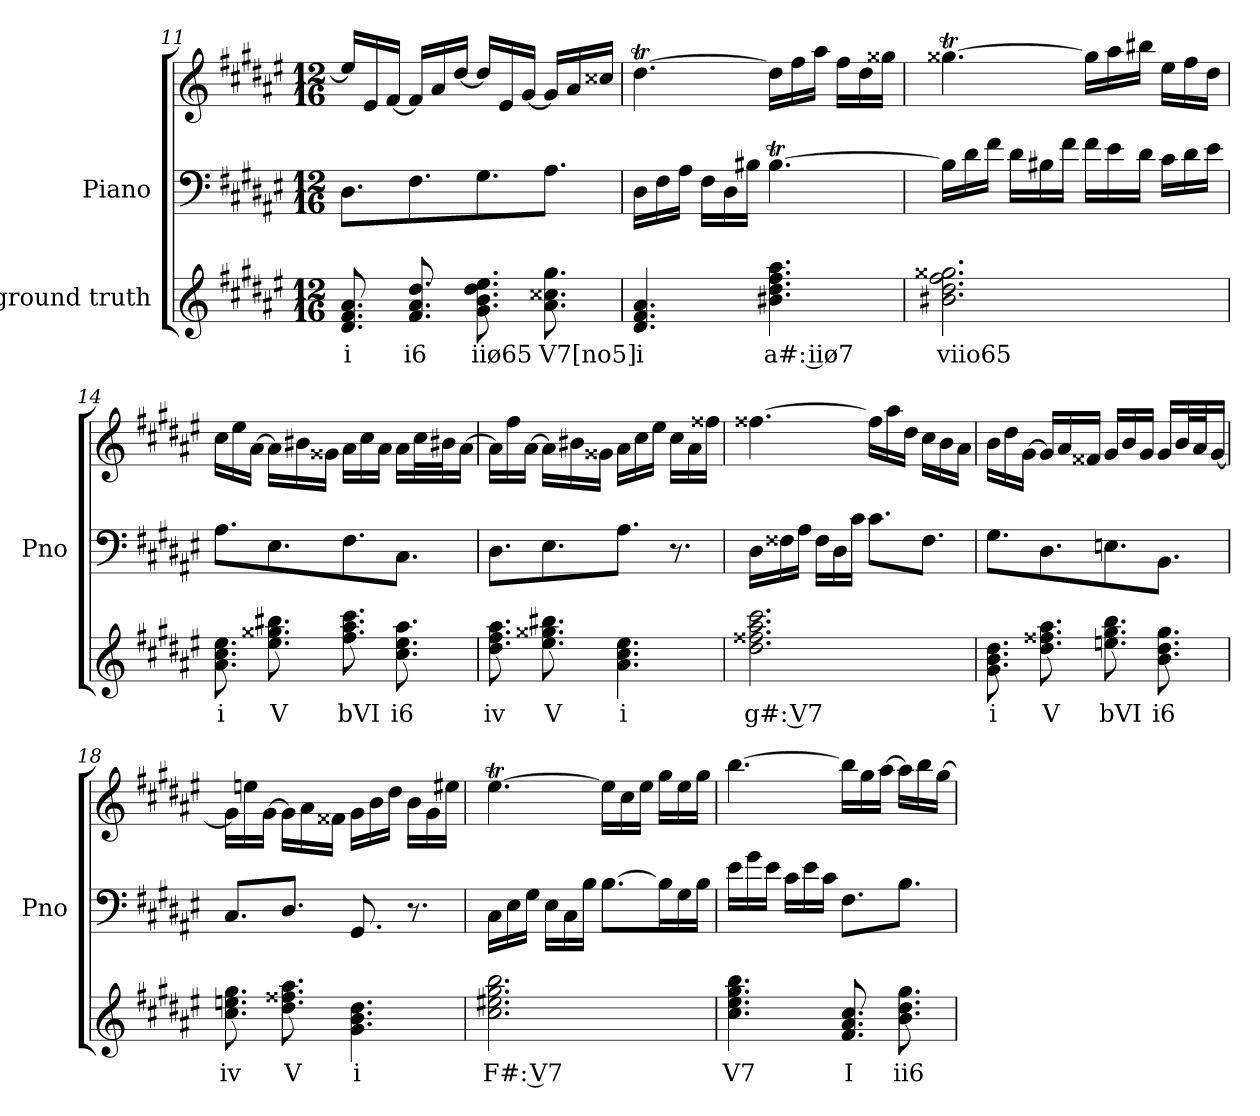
**kern	**text	**kern	**kern
*part2	*part2	*part1	*part1
*staff3	*staff3	*staff2	*staff1
*I"ground truth	*	*I"Piano	*
*	*	*I'Pno	*
*	*	*clefF4	*clefG2
*k[f#c#g#d#a#e#]	*	*k[f#c#g#d#a#e#]	*k[f#c#g#d#a#e#]
*M12/16	*	*M12/16	*M12/16
=11	=11	=11	=11
8.d# 8.f# 8.a#	i	8.D#\L	16ee#/LL]
.	.	.	16e#/
.	.	.	[16f#/JJ
8.f# 8.a# 8.dd#	i6	8.F#\	16f#/LL]
.	.	.	16a#/
.	.	.	[16dd#/JJ
8.g# 8.b 8.dd# 8.ee#	iiø65	8.G#\	16dd#/LL]
.	.	.	16e#/
.	.	.	[16g#/JJ
8.a# 8.cc##X 8.gg#	V7[no5]	8.A#\J	16g#/LL]
.	.	.	16a#/
.	.	.	16cc##X/JJ
=12	=12	=12	=12
4.d# 4.f# 4.a#	i	16D#\LL	[4.dd#T\
.	.	16F#\	.
.	.	16A#\JJ	.
.	.	16F#\LL	.
.	.	16D#\	.
.	.	16B#X\JJ	.
4.b#X 4.dd# 4.ff# 4.aa#	a#: iiø7	[4.B#t\	16dd#\LL]
.	.	.	16ff#\
.	.	.	16aa#\JJ
.	.	.	16ff#\LL
.	.	.	16dd#\
.	.	.	16gg##X\JJ
!!LO:LB:g=z
=13	=13	=13	=13
2.b#X 2.dd# 2.ff# 2.gg##X	viio65	16B#\LL]	[4.gg##Xt\
.	.	16d#\	.
.	.	16f#\JJ	.
.	.	16d#\LL	.
.	.	16B#X\	.
.	.	16f#\JJ	.
.	.	16f#\LL	16gg##\LL]
.	.	16e#\	16aa#\
.	.	16d#\JJ	16bb#X\JJ
.	.	16c#\LL	16ee#\LL
.	.	16d#\	16ff#\
.	.	16e#\JJ	16dd#\JJ
=14	=14	=14	=14
8.a# 8.cc# 8.ee#	i	8.A#\L	16cc#\LL
.	.	.	16ee#\
.	.	.	[16a#\JJ
8.ee# 8.gg##X 8.bb#X	V	8.E#\	16a#\LL]
.	.	.	16b#X\
.	.	.	16g##X\JJ
8.ff# 8.aa# 8.ccc#	bVI	8.F#\	16a#\LL
.	.	.	16cc#\
.	.	.	16a#\JJ
8.cc# 8.ee# 8.aa#	i6	8.C#\J	16a#\LL
.	.	.	32cc#\L
.	.	.	32b#X\J
.	.	.	[16a#\JJ
=15	=15	=15	=15
8.dd# 8.ff# 8.aa#	iv	8.D#\L	16a#\LL]
.	.	.	16ff#\
.	.	.	[16a#\JJ
8.ee# 8.gg##X 8.bb#X	V	8.E#\	16a#\LL]
.	.	.	16b#X\
.	.	.	16g##X\JJ
4.a# 4.cc# 4.ee#	i	8.A#\J	16a#\LL
.	.	.	16cc#\
.	.	.	16ee#\JJ
.	.	8.r	16cc#\LL
.	.	.	16a#\
.	.	.	16ff##X\JJ
!!LO:PB:g=z
=16	=16	=16	=16
2.dd# 2.ff##X 2.aa# 2.ccc#	g#: V7	16D#\LL	[4.ff##X\
.	.	16F##X\	.
.	.	16A#\JJ	.
.	.	16F##\LL	.
.	.	16D#\	.
.	.	16c#\JJ	.
.	.	8.c#\L	16ff##\LL]
.	.	.	16aa#\
.	.	.	16dd#\JJ
.	.	8.F##\J	16cc#\LL
.	.	.	16b\
.	.	.	16a#\JJ
=17	=17	=17	=17
8.g# 8.b 8.dd#	i	8.G#\L	16b\LL
.	.	.	16dd#\
.	.	.	[16g#\JJ
8.dd# 8.ff##X 8.aa#	V	8.D#\	16g#/LL]
.	.	.	16a#/
.	.	.	16f##X/JJ
8.een 8.gg# 8.bb	bVI	8.En\	16g#/LL
.	.	.	16b/
.	.	.	16g#/JJ
8.b 8.dd# 8.gg#	i6	8.BB\J	16g#/LL
.	.	.	32b/L
.	.	.	32a#/J
.	.	.	[16g#/JJ
=18	=18	=18	=18
8.cc# 8.een 8.gg#	iv	8.C#/L	16g#\LL]
.	.	.	16een\
.	.	.	[16g#\JJ
8.dd# 8.ff##X 8.aa#	V	8.D#/J	16g#\LL]
.	.	.	16a#\
.	.	.	16f##X\JJ
4.g# 4.b 4.dd#	i	8.GG#/	16g#\LL
.	.	.	16b\
.	.	.	16dd#\JJ
.	.	8.r	16b\LL
.	.	.	16g#\
.	.	.	16ee#X\JJ
=19	=19	=19	=19
2.cc# 2.ee#X 2.gg# 2.bb	F#: V7	16C#\LL	[4.ee#t\
.	.	16E#\	.
.	.	16G#\JJ	.
.	.	16E#\LL	.
.	.	16C#\	.
.	.	16B\JJ	.
.	.	[8.B\L	16ee#\LL]
.	.	.	16cc#\
.	.	.	16ee#\JJ
.	.	16B\L]	16gg#\LL
.	.	16G#\	16ee#\
.	.	16B\JJ	16gg#\JJ
!!LO:LB:g=z
=20	=20	=20	=20
4.cc# 4.ee# 4.gg# 4.bb	V7	16e#\LL	[4.bb\
.	.	16g#\	.
.	.	16e#\JJ	.
.	.	16c#\LL	.
.	.	16e#\	.
.	.	16c#\JJ	.
8.f# 8.a# 8.cc#	I	8.F#\L	16bb\LL]
.	.	.	16gg#\
.	.	.	[16aa#\JJ
8.b 8.dd# 8.gg#	ii6	8.B\J	16aa#\LL]
.	.	.	16bb\
.	.	.	[16gg#\JJ
=	=	=	=
*-	*-	*-	*-
